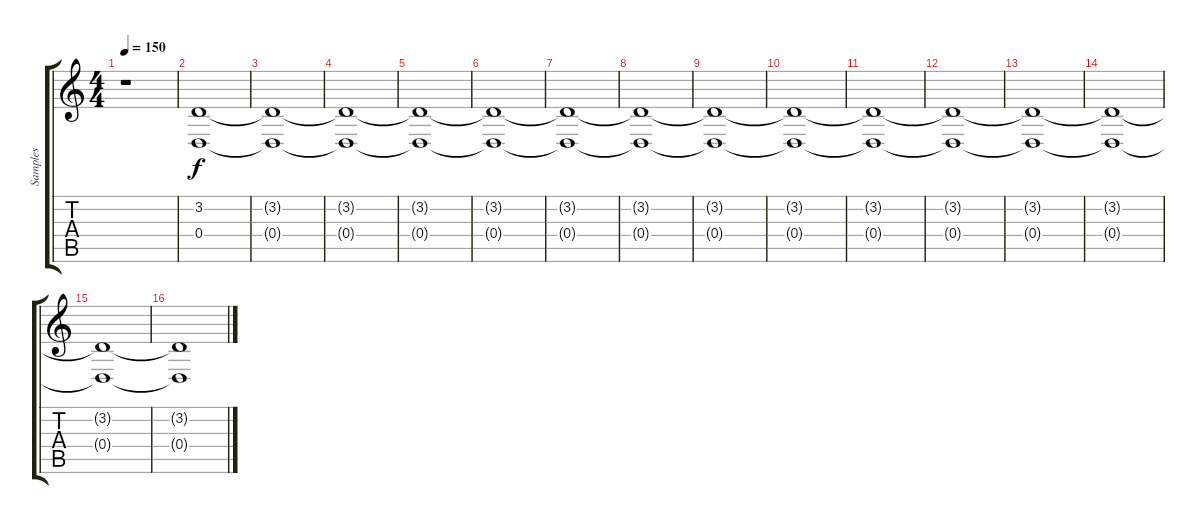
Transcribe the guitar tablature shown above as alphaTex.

\track ("Samples" "Samples") {instrument synthbrass2}
\staff {score tabs}
\tuning (E4 B3 G3 D3 A2 D2) {hide}
\ts (4 4)
\tempo 150
\clef g2
\ks c
r.1{dy f volume 0 instrument synthbrass2} |
(3.2 0.4).1{volume 10} |
(3.2{t} 0.4{t}).1 |
(3.2{t} 0.4{t}).1 |
(3.2{t} 0.4{t}).1 |
(3.2{t} 0.4{t}).1 |
(3.2{t} 0.4{t}).1 |
(3.2{t} 0.4{t}).1 |
(3.2{t} 0.4{t}).1 |
(3.2{t} 0.4{t}).1 |
(3.2{t} 0.4{t}).1 |
(3.2{t} 0.4{t}).1 |
(3.2{t} 0.4{t}).1 |
(3.2{t} 0.4{t}).1 |
(3.2{t} 0.4{t}).1 |
(3.2{t} 0.4{t}).1
